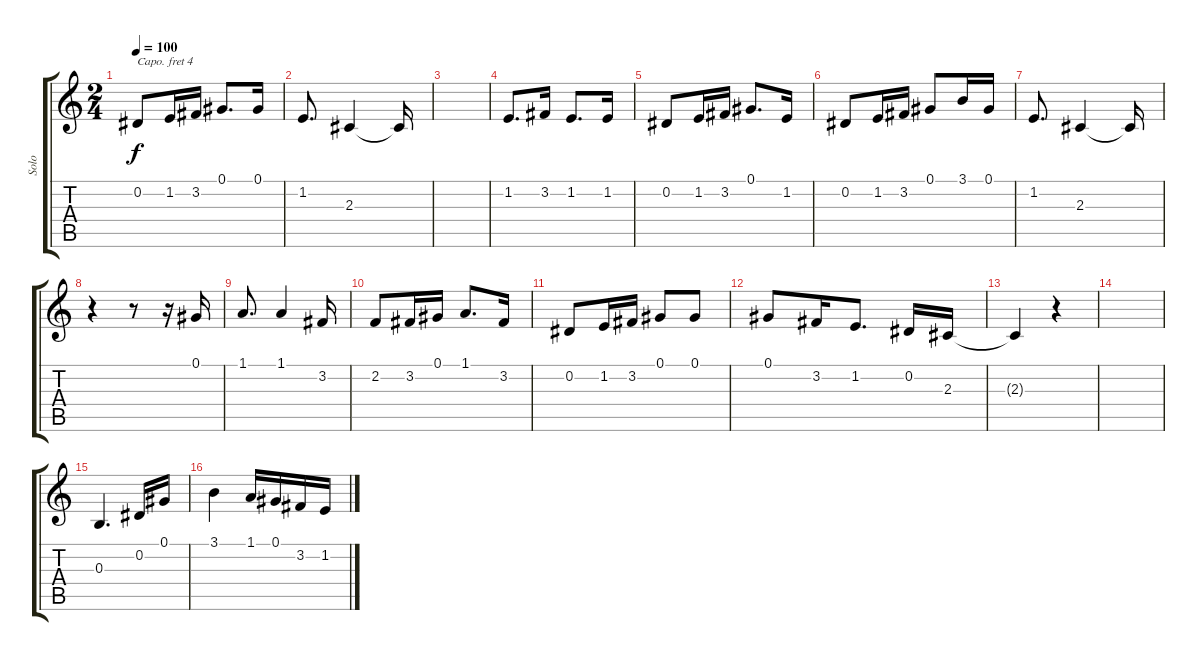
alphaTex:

\track ("Solo" "Solo") {instrument frenchhorn}
\staff {score tabs}
\capo 4
\tuning (E4 B3 G3 D3 A2 E2) {hide}
\ts (2 4)
\tempo 100
\clef g2
\ks c
0.2.8{dy f} 1.2.16 3.2.16 0.1.8{d} 0.1.16 |
1.2.8{d} 2.3.4 2.3{t}.16 |
|
1.2.8{d} 3.2.16 1.2.8{d} 1.2.16 |
0.2.8 1.2.16 3.2.16 0.1.8{d} 1.2.16 |
0.2.8 1.2.16 3.2.16 0.1.8 3.1.16 0.1.16 |
1.2.8{d} 2.3.4 2.3{t}.16 |
r.4 r.8 r.16 0.1.16 |
1.1.8{d} 1.1.4 3.2.16 |
2.2.8 3.2.16 0.1.16 1.1.8{d} 3.2.16 |
0.2.8 1.2.16 3.2.16 0.1.8 0.1.8 |
0.1.8 3.2.16 1.2.8{d} 0.2.16 2.3.16 |
2.3{t}.4 r.4 |
|
0.3.4{d} 0.2.16 0.1.16 |
3.1.4 1.1.16 0.1.16 3.2.16 1.2.16
